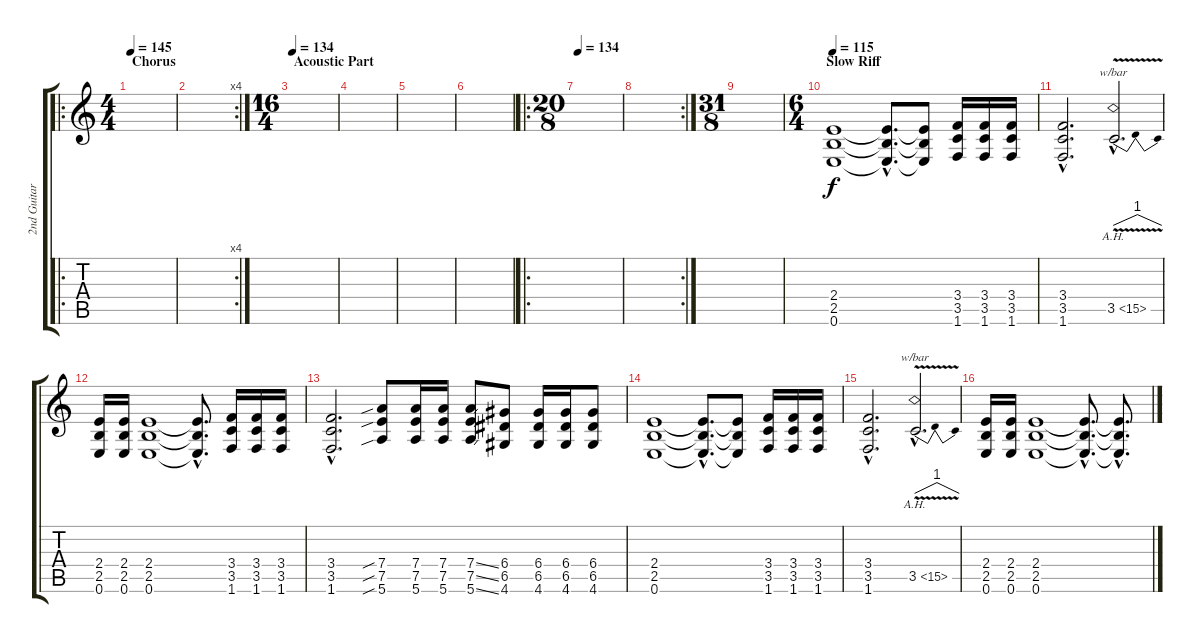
\track ("2nd Guitar" "2nd Guitar") {instrument distortionguitar}
\staff {score tabs}
\tuning (E4 B3 G3 D3 A2 E2) {hide}
\ro
\ts (4 4)
\section ("" "Chorus")
\tempo 145
\clef g2
\ks c
|
\rc 4
|
\ts (16 4)
\section ("" "Acoustic Part")
\tempo 134
|
|
|
|
\ro
\ts (20 8)
\tempo 134
|
\rc 2
|
\ts (31 8)
|
\ts (6 4)
\section ("" "Slow Riff")
\tempo 115
(2.4 2.5 0.6).1{instrument distortionguitar} (2.4{hac t} 2.5{hac t} 0.6{hac t}).8{d} (2.4{t} 2.5{t} 0.6{t}).8 (3.4 3.5 1.6).16 (3.4 3.5 1.6).16 (3.4 3.5 1.6).16 |
(3.4{hac} 3.5{hac} 1.6{hac}).2{d} 3.5{ah 12 v hac}.2{d tbe (dip default 0 0 30 4 60 0)} |
(2.4 2.5 0.6).16 (2.4 2.5 0.6).16 (2.4 2.5 0.6).1{instrument distortionguitar} (2.4{hac t} 2.5{hac t} 0.6{hac t}).8{d} (3.4 3.5 1.6).16 (3.4 3.5 1.6).16 (3.4 3.5 1.6).16 |
(3.4{hac} 3.5{hac} 1.6{hac}).2{d} (7.4{sib} 7.5{sib} 5.6{sib}).8 (7.4 7.5 5.6).16 (7.4 7.5 5.6).16 (7.4{ss} 7.5{ss} 5.6{ss}).8 (6.4 6.5 4.6).8 (6.4 6.5 4.6).16 (6.4 6.5 4.6).16 (6.4 6.5 4.6).8 |
(2.4 2.5 0.6).1{instrument distortionguitar} (2.4{hac t} 2.5{hac t} 0.6{hac t}).8{d} (2.4{t} 2.5{t} 0.6{t}).8 (3.4 3.5 1.6).16 (3.4 3.5 1.6).16 (3.4 3.5 1.6).16 |
(3.4{hac} 3.5{hac} 1.6{hac}).2{d} 3.5{ah 12 v hac}.2{d tbe (dip default 0 0 30 4 60 0)} |
(2.4 2.5 0.6).16 (2.4 2.5 0.6).16 (2.4 2.5 0.6).1{instrument distortionguitar} (2.4{hac t} 2.5{hac t} 0.6{hac t}).8{d} (2.4{hac t} 2.5{hac t} 0.6{hac t}).8{d}
